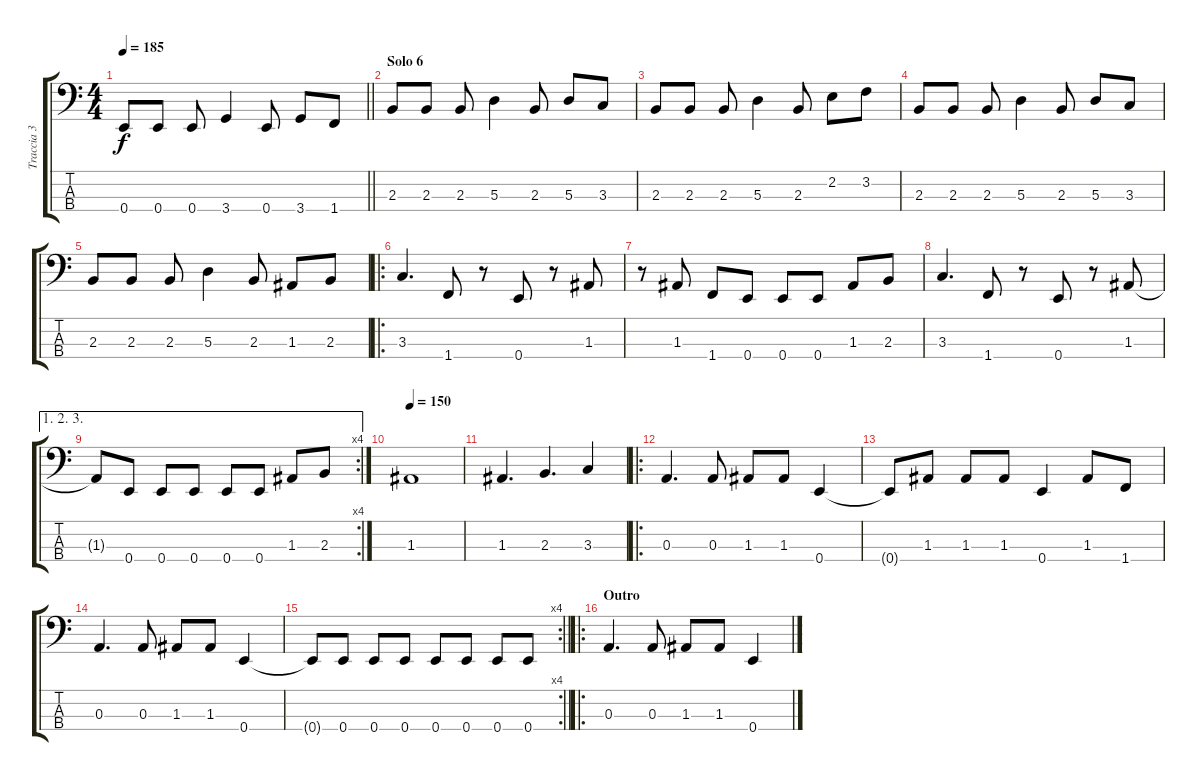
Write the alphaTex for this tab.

\track ("Traccia 3" "Traccia 3") {instrument electricbassfinger}
\staff {score tabs}
\tuning (G2 D2 A1 E1) {hide}
\ts (4 4)
\tempo 185
\clef f4
\barLineRight lightlight
\ks c
0.4.8{dy f} 0.4.8 0.4.8 3.4.4 0.4.8 3.4.8 1.4.8 |
\section ("" "Solo 6")
2.3.8 2.3.8 2.3.8 5.3.4 2.3.8 5.3.8 3.3.8 |
2.3.8 2.3.8 2.3.8 5.3.4 2.3.8 2.2.8 3.2.8 |
2.3.8 2.3.8 2.3.8 5.3.4 2.3.8 5.3.8 3.3.8 |
2.3.8 2.3.8 2.3.8 5.3.4 2.3.8 1.3.8 2.3.8 |
\ro
3.3.4{d} 1.4.8 r.8 0.4.8 r.8 1.3.8 |
r.8 1.3.8 1.4.8 0.4.8 0.4.8 0.4.8 1.3.8 2.3.8 |
3.3.4{d} 1.4.8 r.8 0.4.8 r.8 1.3.8 |
\ae (1 2 3)
\rc 4
1.3{t}.8 0.4.8 0.4.8 0.4.8 0.4.8 0.4.8 1.3.8 2.3.8 |
\tempo 150
1.3.1 |
1.3.4{d} 2.3.4{d} 3.3.4 |
\ro
0.3.4{d} 0.3.8 1.3.8 1.3.8 0.4.4 |
0.4{t}.8 1.3.8 1.3.8 1.3.8 0.4.4 1.3.8 1.4.8 |
0.3.4{d} 0.3.8 1.3.8 1.3.8 0.4.4 |
\rc 4
\barLineRight lightlight
0.4{t}.8 0.4.8 0.4.8 0.4.8 0.4.8 0.4.8 0.4.8 0.4.8 |
\ro
\section ("" "Outro")
0.3.4{d} 0.3.8 1.3.8 1.3.8 0.4.4
